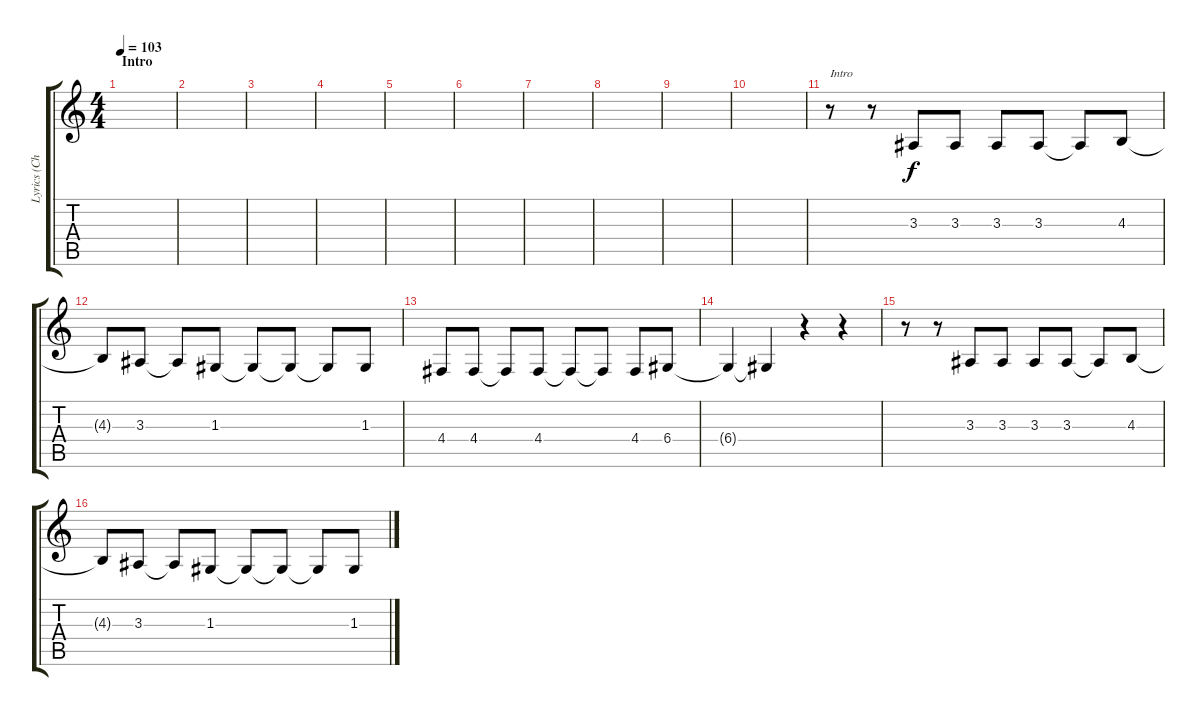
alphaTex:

\track ("Lyrics (Chester)" "Lyrics (Ch") {instrument flute}
\staff {score tabs}
\tuning (E4 B3 G3 D3 A2 E2) {hide}
\ts (4 4)
\section ("" "Intro")
\tempo 103
\clef g2
\ks c
|
|
|
|
|
|
|
|
|
|
r.8{txt "Intro"} r.8 3.3.8 3.3.8 3.3.8 3.3.8 3.3{t}.8 4.3.8 |
4.3{t}.8 3.3.8 3.3{t}.8 1.3.8 1.3{t}.8 1.3{t}.8 1.3{t}.8 1.3.8 |
4.4.8 4.4.8 4.4{t}.8 4.4.8 4.4{t}.8 4.4{t}.8 4.4.8 6.4.8 |
6.4{t}.4 6.4{t}.4 r.4 r.4 |
r.8 r.8 3.3.8 3.3.8 3.3.8 3.3.8 3.3{t}.8 4.3.8 |
4.3{t}.8 3.3.8 3.3{t}.8 1.3.8 1.3{t}.8 1.3{t}.8 1.3{t}.8 1.3.8
